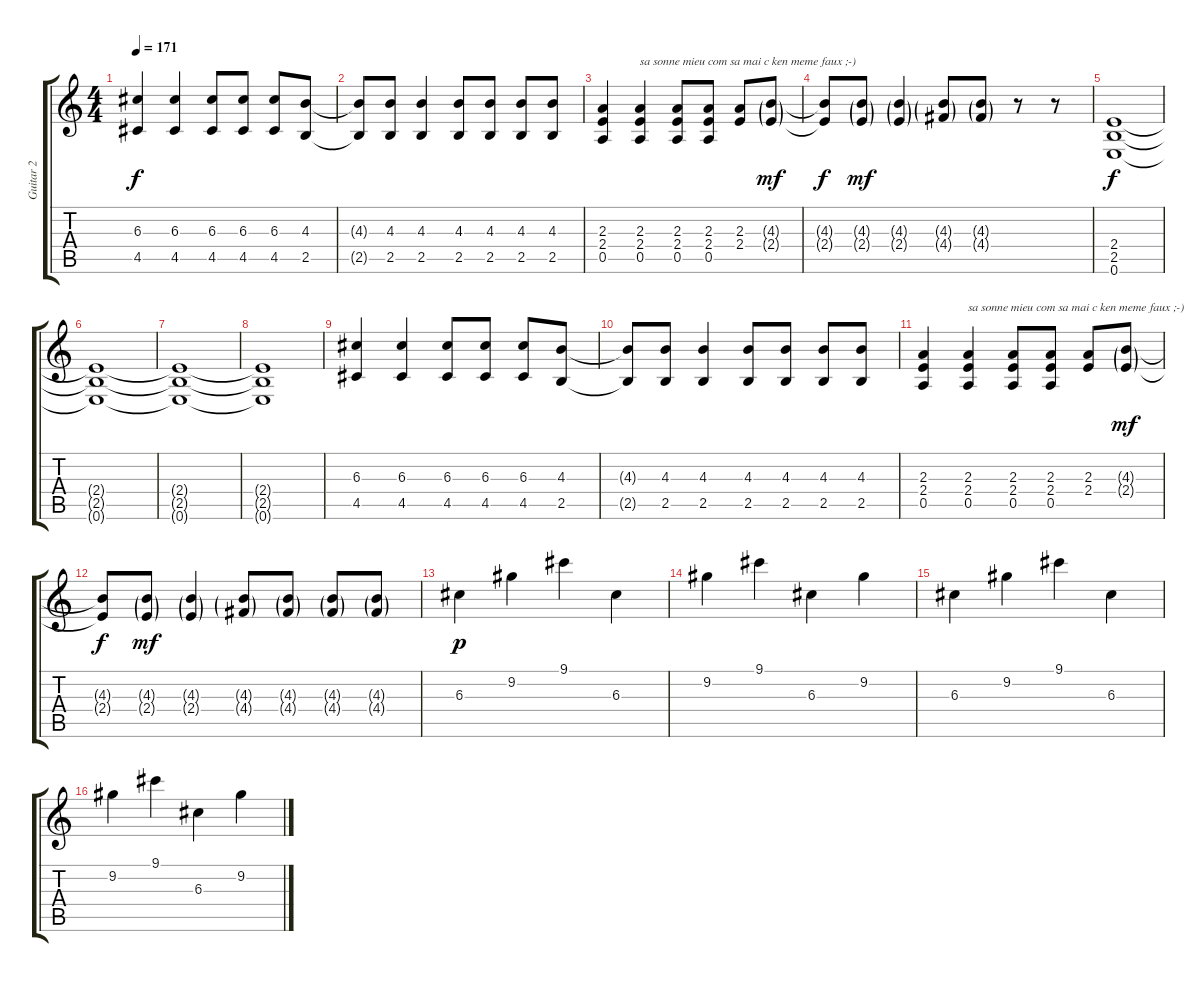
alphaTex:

\track ("Guitar 2" "Guitar 2") {instrument overdrivenguitar}
\staff {score tabs}
\tuning (E4 B3 G3 D3 A2 E2) {hide}
\ts (4 4)
\tempo 171
\clef g2
\ks c
(6.3 4.5).4{dy f} (6.3 4.5).4 (6.3 4.5).8 (6.3 4.5).8 (6.3 4.5).8 (4.3 2.5).8 |
(4.3{t} 2.5{t}).8 (4.3 2.5).8 (4.3 2.5).4 (4.3 2.5).8 (4.3 2.5).8 (4.3 2.5).8 (4.3 2.5).8 |
(2.3 2.4 0.5).4 (2.3 2.4 0.5).4{txt "sa sonne mieu com sa mai c ken meme faux ;-)"} (2.3 2.4 0.5).8 (2.3 2.4 0.5).8 (2.3 2.4).8 (4.3{g} 2.4{g}).8{dy mf} |
(4.3{t} 2.4{t}).8{dy f} (4.3{g} 2.4{g}).8{dy mf} (4.3{g} 2.4{g}).4 (4.3{g} 4.4{g}).8 (4.3{g} 4.4{g}).8 r.8 r.8 |
(2.4 2.5 0.6).1{dy f} |
(2.4{t} 2.5{t} 0.6{t}).1 |
(2.4{t} 2.5{t} 0.6{t}).1 |
(2.4{t} 2.5{t} 0.6{t}).1 |
(6.3 4.5).4 (6.3 4.5).4 (6.3 4.5).8 (6.3 4.5).8 (6.3 4.5).8 (4.3 2.5).8 |
(4.3{t} 2.5{t}).8 (4.3 2.5).8 (4.3 2.5).4 (4.3 2.5).8 (4.3 2.5).8 (4.3 2.5).8 (4.3 2.5).8 |
(2.3 2.4 0.5).4 (2.3 2.4 0.5).4{txt "sa sonne mieu com sa mai c ken meme faux ;-)"} (2.3 2.4 0.5).8 (2.3 2.4 0.5).8 (2.3 2.4).8 (4.3{g} 2.4{g}).8{dy mf} |
(4.3{t} 2.4{t}).8{dy f} (4.3{g} 2.4{g}).8{dy mf} (4.3{g} 2.4{g}).4 (4.3{g} 4.4{g}).8 (4.3{g} 4.4{g}).8 (4.3{g} 4.4{g}).8 (4.3{g} 4.4{g}).8 |
6.3.4{dy p instrument distortionguitar} 9.2.4 9.1.4 6.3.4 |
9.2.4 9.1.4 6.3.4 9.2.4 |
6.3.4 9.2.4 9.1.4 6.3.4 |
9.2.4 9.1.4 6.3.4 9.2.4
